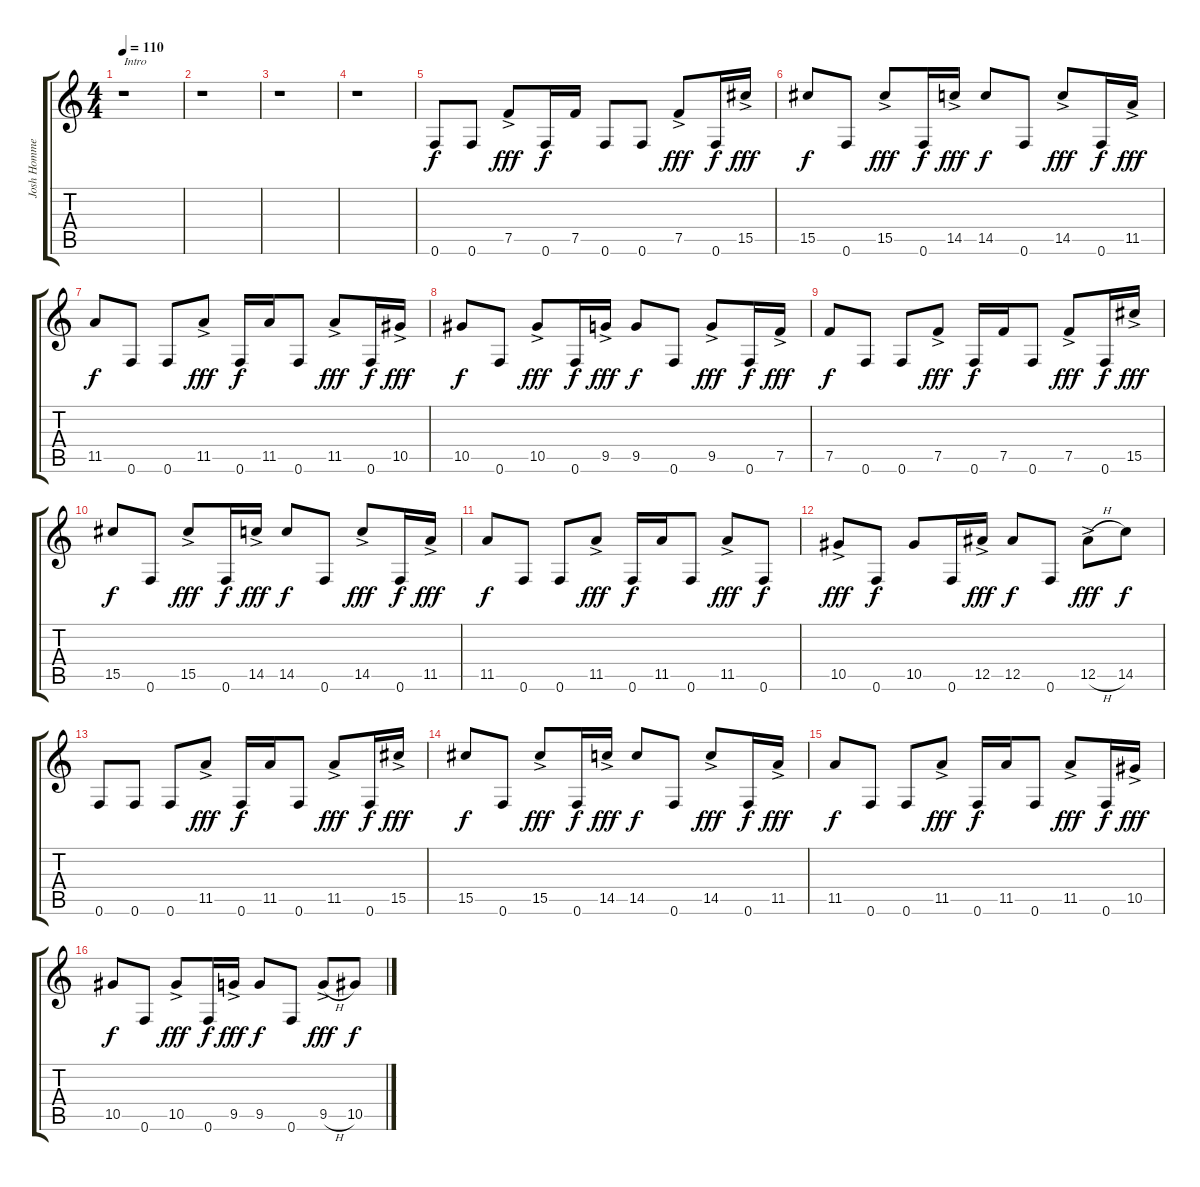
\track ("Josh Homme (Guitar)" "Josh Homme") {instrument overdrivenguitar}
\staff {score tabs}
\tuning (F4 C4 Ab3 Eb3 Bb2 F2) {hide}
\ts (4 4)
\tempo 110
\clef g2
\ks c
r.1{txt "Intro" dy f instrument overdrivenguitar} |
r.1 |
r.1 |
r.1 |
0.6.8 0.6.8 7.5{ac}.8{dy fff} 0.6.16{dy f} 7.5.16 0.6.8 0.6.8 7.5{ac}.8{dy fff} 0.6.16{dy f} 15.5{ac}.16{dy fff} |
15.5.8{dy f} 0.6.8 15.5{ac}.8{dy fff} 0.6.16{dy f} 14.5{ac}.16{dy fff} 14.5.8{dy f} 0.6.8 14.5{ac}.8{dy fff} 0.6.16{dy f} 11.5{ac}.16{dy fff} |
11.5.8{dy f} 0.6.8 0.6.8 11.5{ac}.8{dy fff} 0.6.16{dy f} 11.5.16 0.6.8 11.5{ac}.8{dy fff} 0.6.16{dy f} 10.5{ac}.16{dy fff} |
10.5.8{dy f} 0.6.8 10.5{ac}.8{dy fff} 0.6.16{dy f} 9.5{ac}.16{dy fff} 9.5.8{dy f} 0.6.8 9.5{ac}.8{dy fff} 0.6.16{dy f} 7.5{ac}.16{dy fff} |
7.5.8{dy f} 0.6.8 0.6.8 7.5{ac}.8{dy fff} 0.6.16{dy f} 7.5.16 0.6.8 7.5{ac}.8{dy fff} 0.6.16{dy f} 15.5{ac}.16{dy fff} |
15.5.8{dy f} 0.6.8 15.5{ac}.8{dy fff} 0.6.16{dy f} 14.5{ac}.16{dy fff} 14.5.8{dy f} 0.6.8 14.5{ac}.8{dy fff} 0.6.16{dy f} 11.5{ac}.16{dy fff} |
11.5.8{dy f} 0.6.8 0.6.8 11.5{ac}.8{dy fff} 0.6.16{dy f} 11.5.16 0.6.8 11.5{ac}.8{dy fff} 0.6.8{dy f} |
10.5{ac}.8{dy fff} 0.6.8{dy f} 10.5.8 0.6.16 12.5{ac}.16{dy fff} 12.5.8{dy f} 0.6.8 12.5{h ac}.8{dy fff} 14.5.8{dy f} |
0.6.8 0.6.8 0.6.8 11.5{ac}.8{dy fff} 0.6.16{dy f} 11.5.16 0.6.8 11.5{ac}.8{dy fff} 0.6.16{dy f} 15.5{ac}.16{dy fff} |
15.5.8{dy f} 0.6.8 15.5{ac}.8{dy fff} 0.6.16{dy f} 14.5{ac}.16{dy fff} 14.5.8{dy f} 0.6.8 14.5{ac}.8{dy fff} 0.6.16{dy f} 11.5{ac}.16{dy fff} |
11.5.8{dy f} 0.6.8 0.6.8 11.5{ac}.8{dy fff} 0.6.16{dy f} 11.5.16 0.6.8 11.5{ac}.8{dy fff} 0.6.16{dy f} 10.5{ac}.16{dy fff} |
10.5.8{dy f} 0.6.8 10.5{ac}.8{dy fff} 0.6.16{dy f} 9.5{ac}.16{dy fff} 9.5.8{dy f} 0.6.8 9.5{h ac}.8{dy fff} 10.5.8{dy f}
